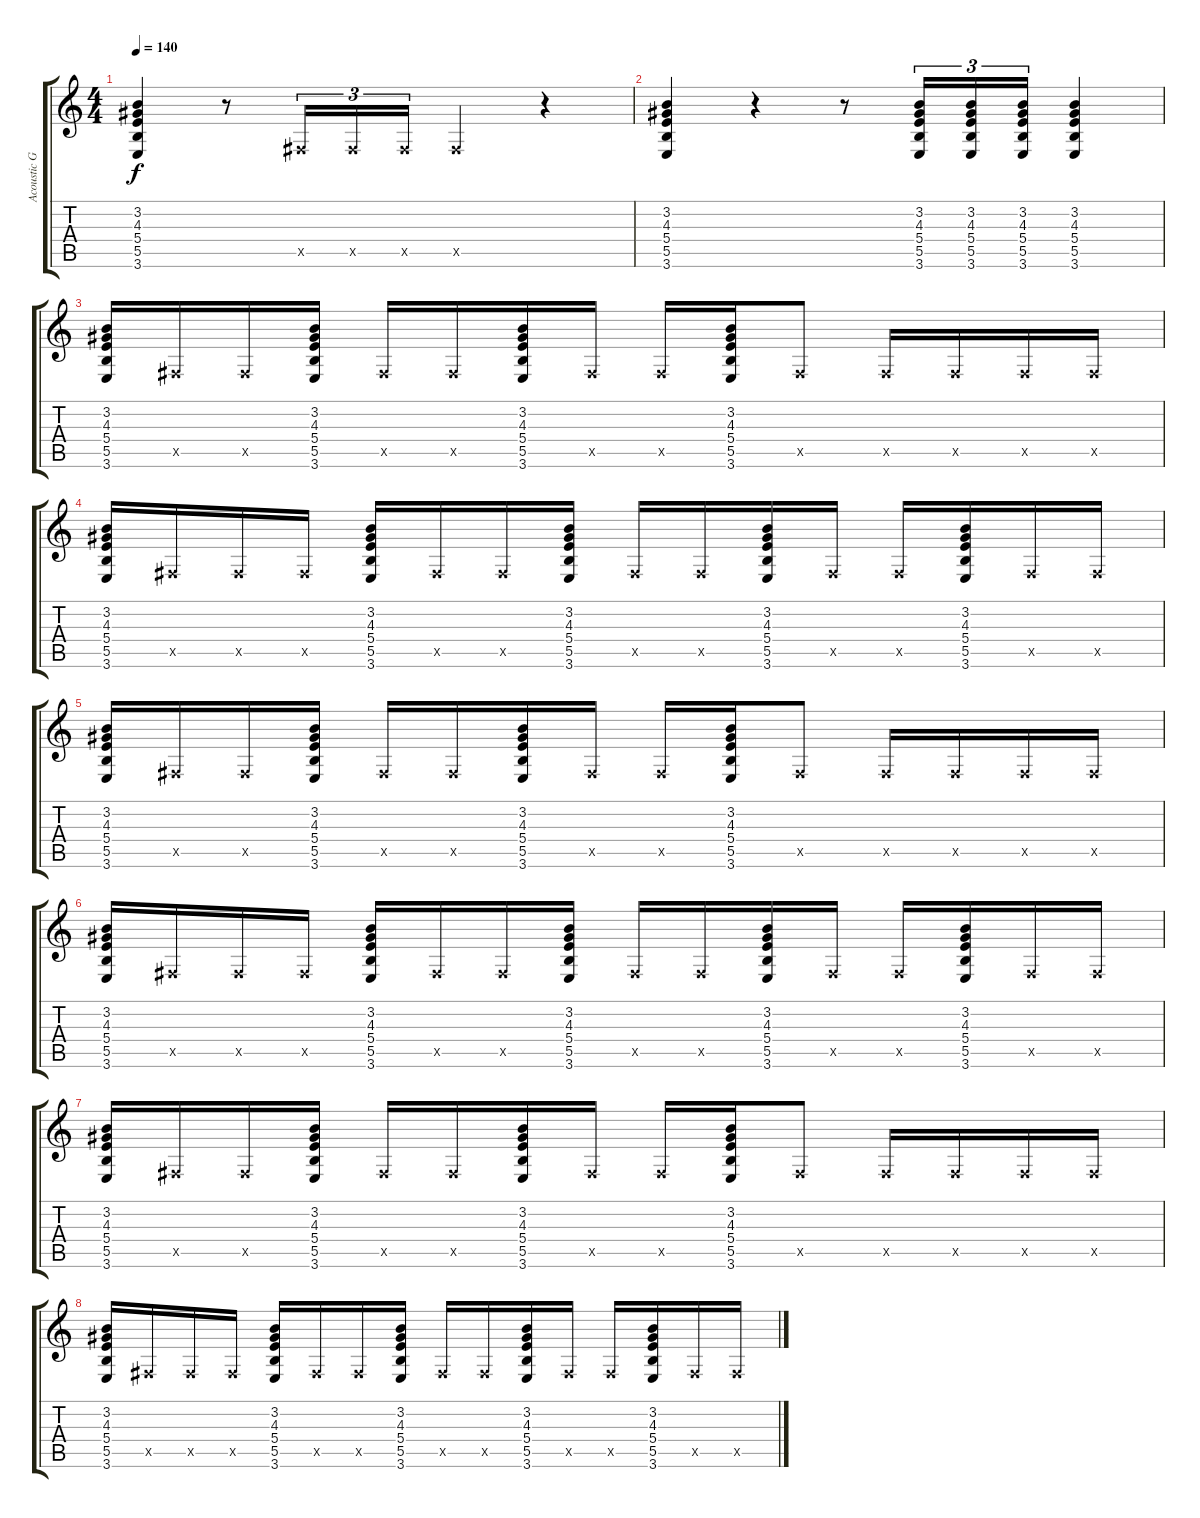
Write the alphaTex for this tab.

\track ("Acoustic Guitar 1" "Acoustic G") {instrument acousticguitarsteel}
\staff {score tabs}
\tuning (Db4 Ab3 E3 B2 Gb2 Db2) {hide}
\ts (4 4)
\tempo 140
\clef g2
\ks c
(3.2 4.3 5.4 5.5 3.6).4{dy f} r.8 0.5{x}.16{tu (3 2)} 0.5{x}.16{tu (3 2)} 0.5{x}.16{tu (3 2)} 0.5{x}.4 r.4 |
(3.2 4.3 5.4 5.5 3.6).4 r.4 r.8 (3.2 4.3 5.4 5.5 3.6).16{tu (3 2)} (3.2 4.3 5.4 5.5 3.6).16{tu (3 2)} (3.2 4.3 5.4 5.5 3.6).16{tu (3 2)} (3.2 4.3 5.4 5.5 3.6).4 |
(3.2 4.3 5.4 5.5 3.6).16 0.5{x}.16 0.5{x}.16 (3.2 4.3 5.4 5.5 3.6).16 0.5{x}.16 0.5{x}.16 (3.2 4.3 5.4 5.5 3.6).16 0.5{x}.16 0.5{x}.16 (3.2 4.3 5.4 5.5 3.6).16 0.5{x}.8 0.5{x}.16 0.5{x}.16 0.5{x}.16 0.5{x}.16 |
(3.2 4.3 5.4 5.5 3.6).16 0.5{x}.16 0.5{x}.16 0.5{x}.16 (3.2 4.3 5.4 5.5 3.6).16 0.5{x}.16 0.5{x}.16 (3.2 4.3 5.4 5.5 3.6).16 0.5{x}.16 0.5{x}.16 (3.2 4.3 5.4 5.5 3.6).16 0.5{x}.16 0.5{x}.16 (3.2 4.3 5.4 5.5 3.6).16 0.5{x}.16 0.5{x}.16 |
(3.2 4.3 5.4 5.5 3.6).16 0.5{x}.16 0.5{x}.16 (3.2 4.3 5.4 5.5 3.6).16 0.5{x}.16 0.5{x}.16 (3.2 4.3 5.4 5.5 3.6).16 0.5{x}.16 0.5{x}.16 (3.2 4.3 5.4 5.5 3.6).16 0.5{x}.8 0.5{x}.16 0.5{x}.16 0.5{x}.16 0.5{x}.16 |
(3.2 4.3 5.4 5.5 3.6).16 0.5{x}.16 0.5{x}.16 0.5{x}.16 (3.2 4.3 5.4 5.5 3.6).16 0.5{x}.16 0.5{x}.16 (3.2 4.3 5.4 5.5 3.6).16 0.5{x}.16 0.5{x}.16 (3.2 4.3 5.4 5.5 3.6).16 0.5{x}.16 0.5{x}.16 (3.2 4.3 5.4 5.5 3.6).16 0.5{x}.16 0.5{x}.16 |
(3.2 4.3 5.4 5.5 3.6).16 0.5{x}.16 0.5{x}.16 (3.2 4.3 5.4 5.5 3.6).16 0.5{x}.16 0.5{x}.16 (3.2 4.3 5.4 5.5 3.6).16 0.5{x}.16 0.5{x}.16 (3.2 4.3 5.4 5.5 3.6).16 0.5{x}.8 0.5{x}.16 0.5{x}.16 0.5{x}.16 0.5{x}.16 |
(3.2 4.3 5.4 5.5 3.6).16 0.5{x}.16 0.5{x}.16 0.5{x}.16 (3.2 4.3 5.4 5.5 3.6).16 0.5{x}.16 0.5{x}.16 (3.2 4.3 5.4 5.5 3.6).16 0.5{x}.16 0.5{x}.16 (3.2 4.3 5.4 5.5 3.6).16 0.5{x}.16 0.5{x}.16 (3.2 4.3 5.4 5.5 3.6).16 0.5{x}.16 0.5{x}.16
